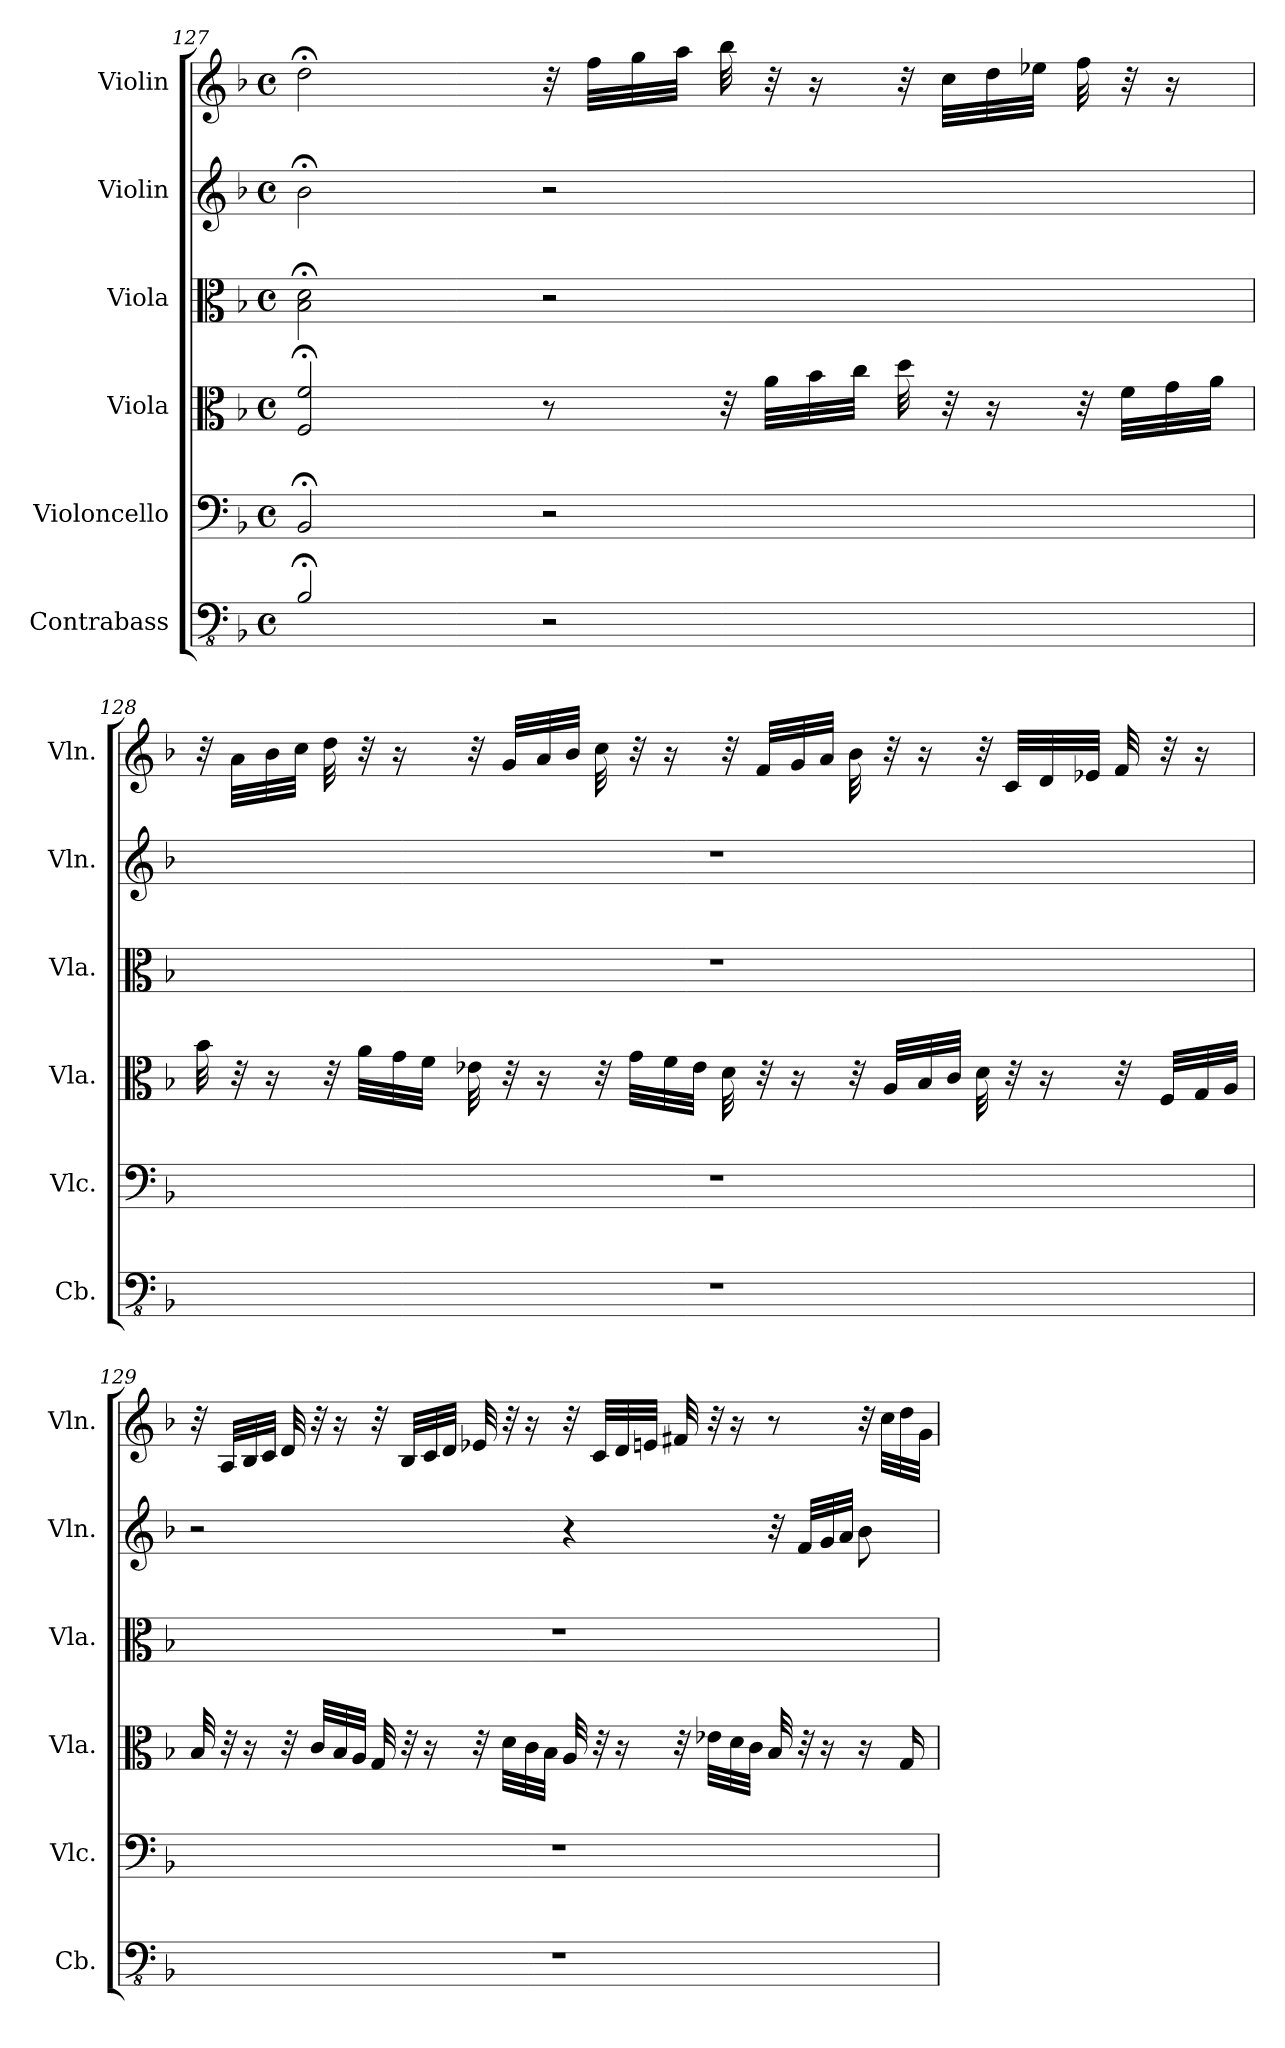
**kern	**kern	**kern	**kern	**kern	**kern
*part6	*part5	*part4	*part3	*part2	*part1
*staff6	*staff5	*staff4	*staff3	*staff2	*staff1
*I"Contrabass	*I"Violoncello	*I"Viola	*I"Viola	*I"Violin	*I"Violin
*I'Cb.	*I'Vlc.	*I'Vla.	*I'Vla.	*I'Vln.	*I'Vln.
!!LO:PB:g=z
*clefFv4	*clefF4	*clefC3	*clefC3	*clefG2	*clefG2
*ITrd7c12	*	*	*	*	*
*k[b-]	*k[b-]	*k[b-]	*k[b-]	*k[b-]	*k[b-]
*M4/4	*M4/4	*M4/4	*M4/4	*M4/4	*M4/4
*met(c)	*met(c)	*met(c)	*met(c)	*met(c)	*met(c)
*MM48	*MM48	*MM48	*MM48	*MM48	*MM48
=127	=127	=127	=127	=127	=127
2BBB-;</	2BB-;</	2F/;< 2f/;<	2B-\;< 2d\;<	2b-;<\	2dd;<\
2r	2r	8r	2r	2r	32r
*	*	*	*	*	*MM68
.	.	.	.	.	32ff\LLL
.	.	.	.	.	32gg\
.	.	.	.	.	32aa\JJJ
.	.	32r	.	.	32bb-\
.	.	32a\LLL	.	.	32r
.	.	32b-\	.	.	16r
.	.	32cc\JJJ	.	.	.
.	.	32dd\	.	.	32r
.	.	32r	.	.	32cc\LLL
.	.	16r	.	.	32dd\
.	.	.	.	.	32ee-X\JJJ
.	.	32r	.	.	32ff\
.	.	32f\LLL	.	.	32r
.	.	32g\	.	.	16r
.	.	32a\JJJ	.	.	.
!!LO:LB:g=z
=128	=128	=128	=128	=128	=128
1r	1r	32b-\	1r	1r	32r
.	.	32r	.	.	32a\LLL
.	.	16r	.	.	32b-\
.	.	.	.	.	32cc\JJJ
.	.	32r	.	.	32dd\
.	.	32a\LLL	.	.	32r
.	.	32g\	.	.	16r
.	.	32f\JJJ	.	.	.
.	.	32e-X\	.	.	32r
.	.	32r	.	.	32g/LLL
.	.	16r	.	.	32a/
.	.	.	.	.	32b-/JJJ
.	.	32r	.	.	32cc\
.	.	32g\LLL	.	.	32r
.	.	32f\	.	.	16r
.	.	32e-\JJJ	.	.	.
.	.	32d\	.	.	32r
.	.	32r	.	.	32f/LLL
.	.	16r	.	.	32g/
.	.	.	.	.	32a/JJJ
.	.	32r	.	.	32b-\
.	.	32A/LLL	.	.	32r
.	.	32B-/	.	.	16r
.	.	32c/JJJ	.	.	.
.	.	32d\	.	.	32r
.	.	32r	.	.	32c/LLL
.	.	16r	.	.	32d/
.	.	.	.	.	32e-X/JJJ
.	.	32r	.	.	32f/
.	.	32F/LLL	.	.	32r
.	.	32G/	.	.	16r
.	.	32A/JJJ	.	.	.
!!LO:PB:g=z
=129	=129	=129	=129	=129	=129
1r	1r	32B-/	1r	2r	32r
.	.	32r	.	.	32A/LLL
.	.	16r	.	.	32B-/
.	.	.	.	.	32c/JJJ
.	.	32r	.	.	32d/
.	.	32c/LLL	.	.	32r
.	.	32B-/	.	.	16r
.	.	32A/JJJ	.	.	.
.	.	32G/	.	.	32r
.	.	32r	.	.	32B-/LLL
.	.	16r	.	.	32c/
.	.	.	.	.	32d/JJJ
.	.	32r	.	.	32e-X/
.	.	32d\LLL	.	.	32r
.	.	32c\	.	.	16r
.	.	32B-\JJJ	.	.	.
.	.	32A/	.	4r	32r
.	.	32r	.	.	32c/LLL
.	.	16r	.	.	32d/
.	.	.	.	.	32en/JJJ
.	.	32r	.	.	32f#X/
.	.	32e-X\LLL	.	.	32r
.	.	32d\	.	.	16r
.	.	32c\JJJ	.	.	.
*	*	*	*	*	*MM60
.	.	32B-/	.	32r	8r
.	.	32r	.	32f/LLL	.
.	.	16r	.	32g/	.
.	.	.	.	32a/JJJ	.
.	.	16r	.	8b-\	32r
.	.	.	.	.	32cc\LLL
*	*	*	*	*	*MM26
.	.	16G/	.	.	32dd\
.	.	.	.	.	32g\JJJ
=	=	=	=	=	=
*-	*-	*-	*-	*-	*-
